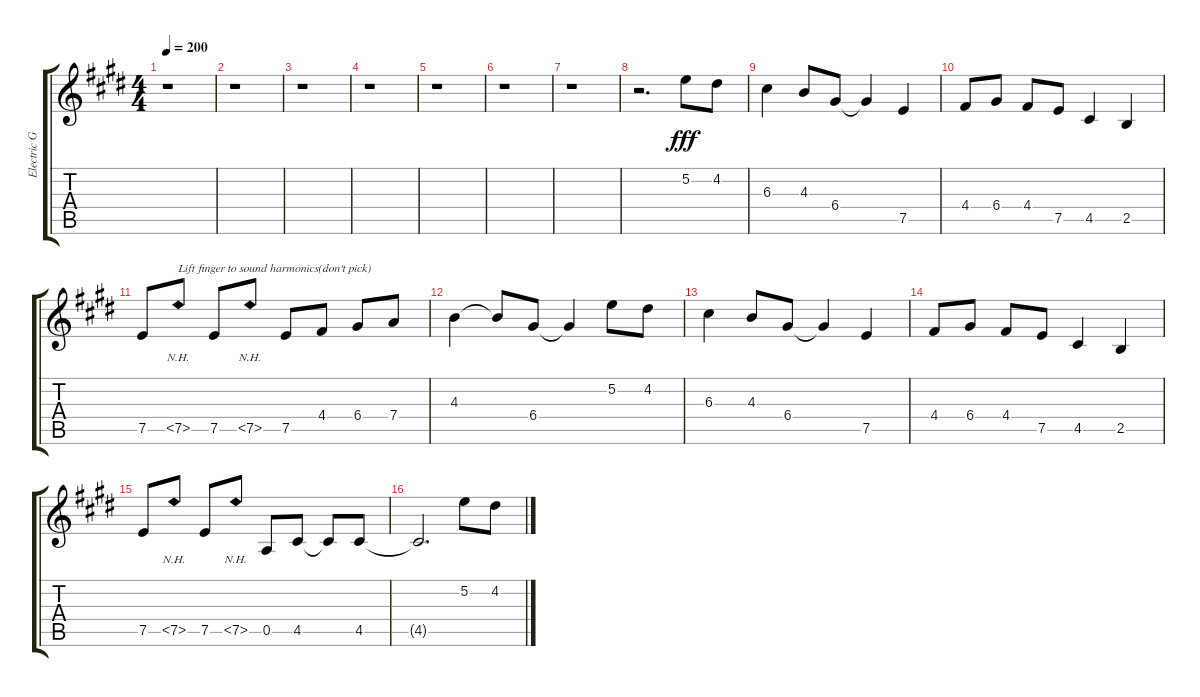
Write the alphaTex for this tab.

\track ("Electric Guitar" "Electric G") {instrument distortionguitar}
\staff {score tabs}
\tuning (E4 B3 G3 D3 A2 E2) {hide}
\ts (4 4)
\tempo 200
\clef g2
\ks c#minor
r.1{dy fff instrument distortionguitar} |
r.1 |
r.1 |
r.1 |
r.1 |
r.1 |
r.1 |
r.2{d} 5.2.8 4.2.8 |
6.3.4 4.3.8 6.4.8 6.4{t}.4 7.5.4 |
4.4.8 6.4.8 4.4.8 7.5.8 4.5.4 2.5.4 |
7.5.8 7.5{nh}.8{txt "Lift finger to sound harmonics(don't pick)"} 7.5.8 7.5{nh}.8 7.5.8 4.4.8 6.4.8 7.4.8 |
4.3.4 4.3{t}.8 6.4.8 6.4{t}.4 5.2.8 4.2.8 |
6.3.4 4.3.8 6.4.8 6.4{t}.4 7.5.4 |
4.4.8 6.4.8 4.4.8 7.5.8 4.5.4 2.5.4 |
7.5.8 7.5{nh}.8 7.5.8 7.5{nh}.8 0.5.8 4.5.8 4.5{t}.8 4.5.8 |
4.5{t}.2{d} 5.2.8 4.2.8
